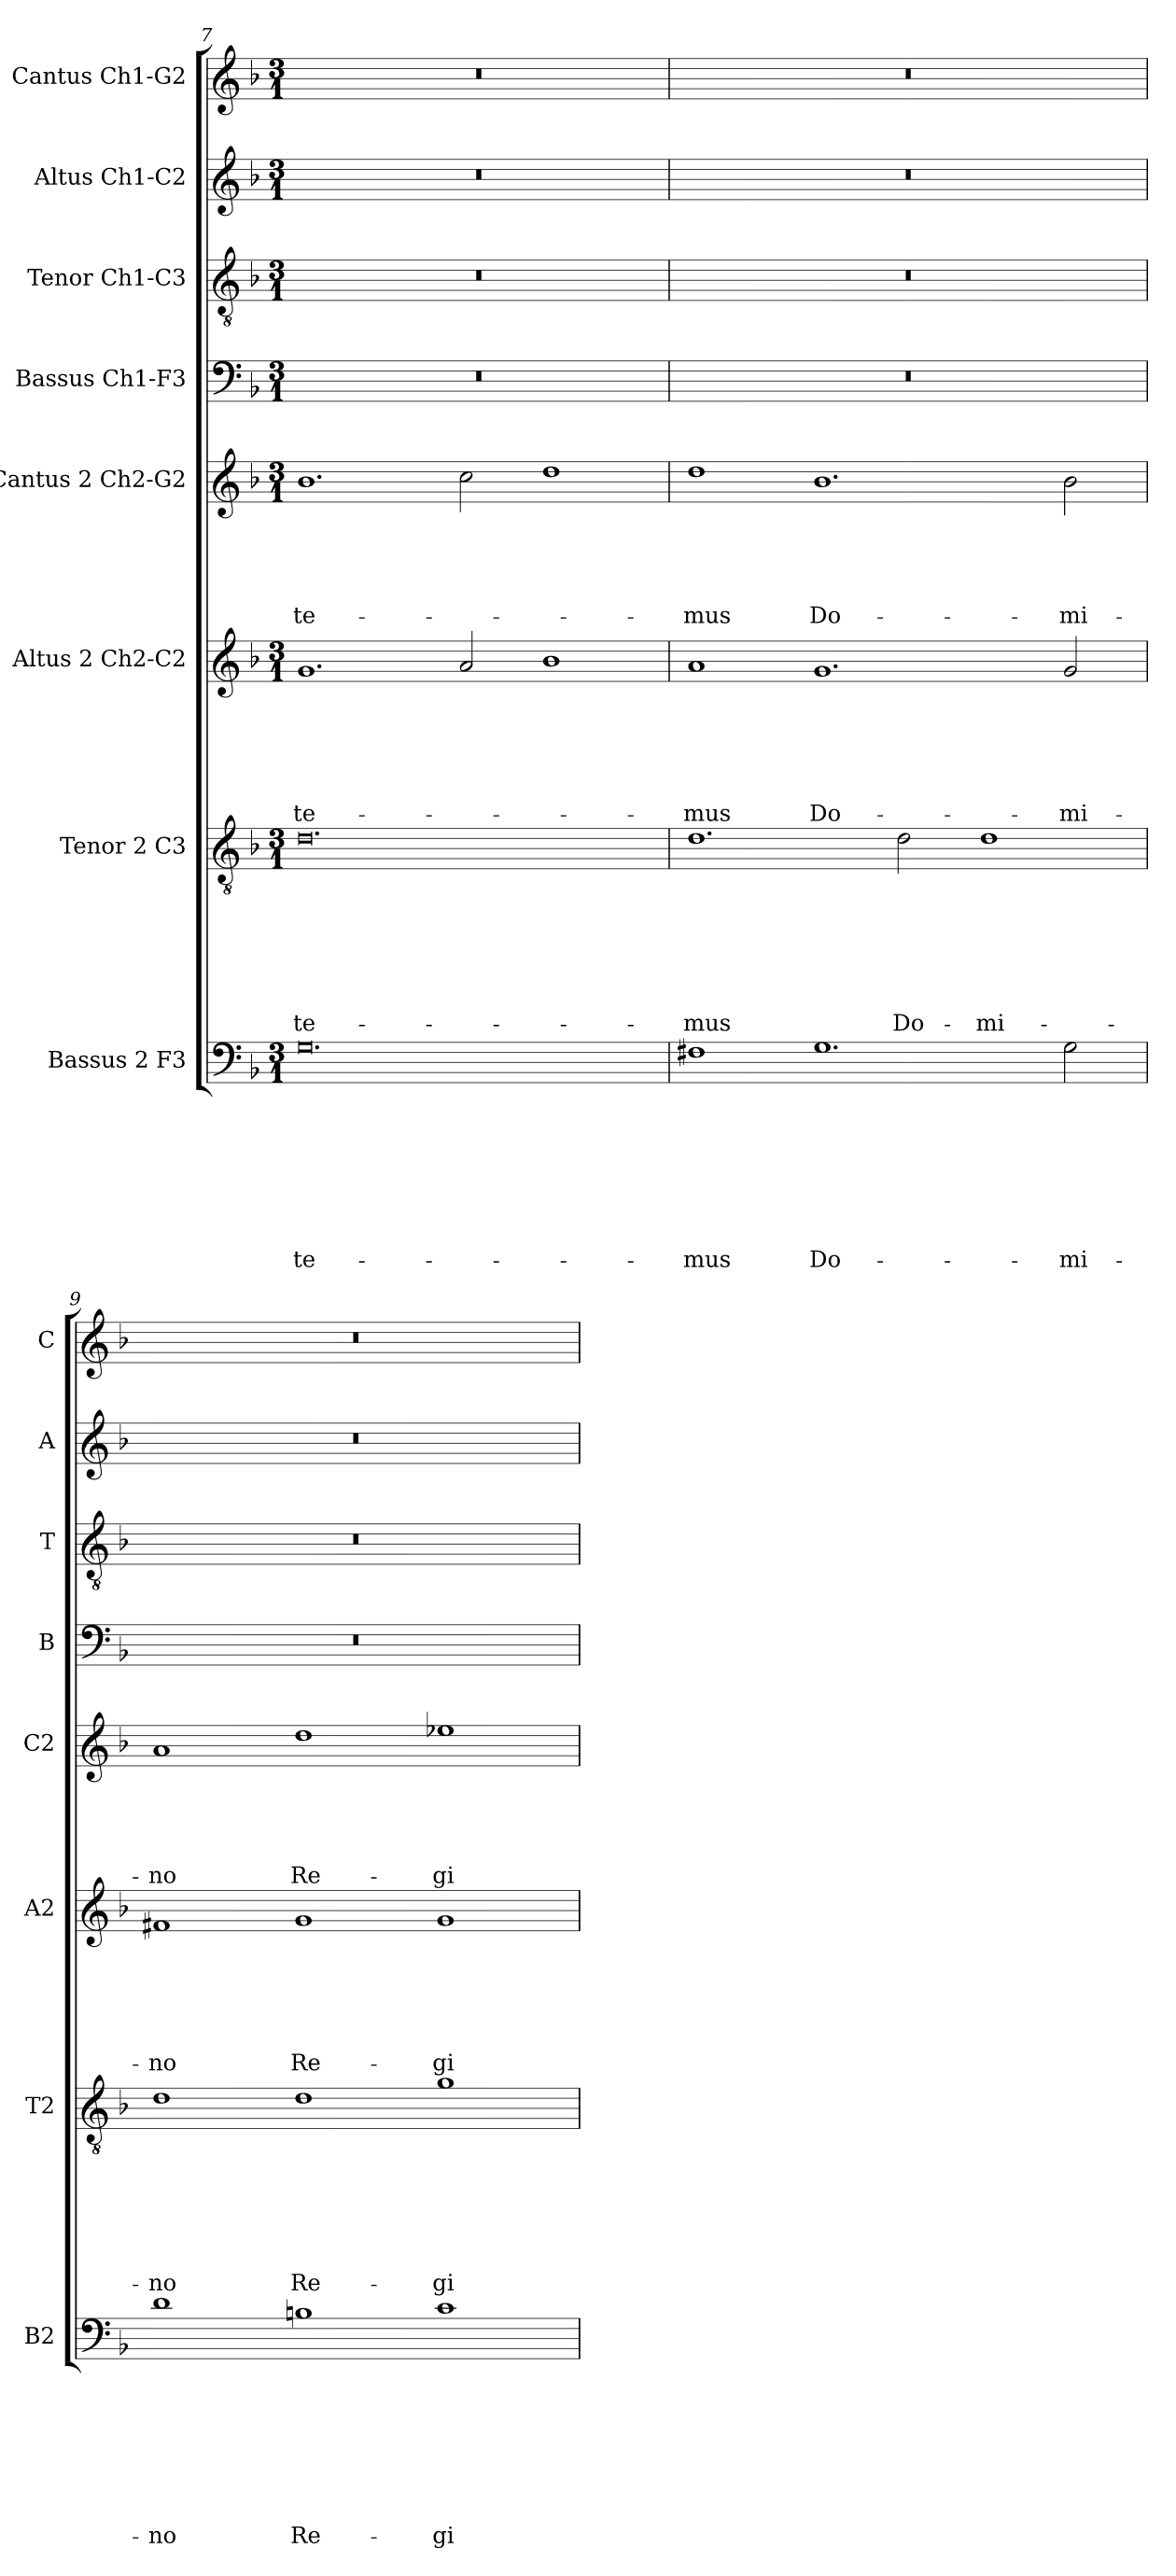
**kern	**text	**text	**text	**text	**text	**text	**text	**text	**kern	**text	**text	**text	**text	**text	**text	**text	**kern	**text	**text	**text	**text	**text	**text	**kern	**text	**text	**text	**text	**text	**kern	**kern	**kern	**kern
*part8	*part8	*part8	*part8	*part8	*part8	*part8	*part8	*part8	*part7	*part7	*part7	*part7	*part7	*part7	*part7	*part7	*part6	*part6	*part6	*part6	*part6	*part6	*part6	*part5	*part5	*part5	*part5	*part5	*part5	*part4	*part3	*part2	*part1
*staff8	*staff8	*staff8	*staff8	*staff8	*staff8	*staff8	*staff8	*staff8	*staff7	*staff7	*staff7	*staff7	*staff7	*staff7	*staff7	*staff7	*staff6	*staff6	*staff6	*staff6	*staff6	*staff6	*staff6	*staff5	*staff5	*staff5	*staff5	*staff5	*staff5	*staff4	*staff3	*staff2	*staff1
*I"Bassus 2 F3	*	*	*	*	*	*	*	*	*I"Tenor 2 C3	*	*	*	*	*	*	*	*I"Altus 2 Ch2-C2	*	*	*	*	*	*	*I"Cantus 2 Ch2-G2	*	*	*	*	*	*I"Bassus  Ch1-F3	*I"Tenor Ch1-C3	*I"Altus  Ch1-C2	*I"Cantus Ch1-G2
*I'B2	*	*	*	*	*	*	*	*	*I'T2	*	*	*	*	*	*	*	*I'A2	*	*	*	*	*	*	*I'C2	*	*	*	*	*	*I'B	*I'T	*I'A	*I'C
!!LO:LB:g=z
*clefF4	*	*	*	*	*	*	*	*	*clefGv2	*	*	*	*	*	*	*	*clefG2	*	*	*	*	*	*	*clefG2	*	*	*	*	*	*clefF4	*clefGv2	*clefG2	*clefG2
*k[b-]	*	*	*	*	*	*	*	*	*k[b-]	*	*	*	*	*	*	*	*k[b-]	*	*	*	*	*	*	*k[b-]	*	*	*	*	*	*k[b-]	*k[b-]	*k[b-]	*k[b-]
*F:	*	*	*	*	*	*	*	*	*F:	*	*	*	*	*	*	*	*F:	*	*	*	*	*	*	*F:	*	*	*	*	*	*F:	*F:	*F:	*F:
*M3/1	*	*	*	*	*	*	*	*	*M3/1	*	*	*	*	*	*	*	*M3/1	*	*	*	*	*	*	*M3/1	*	*	*	*	*	*M3/1	*M3/1	*M3/1	*M3/1
=7	=7	=7	=7	=7	=7	=7	=7	=7	=7	=7	=7	=7	=7	=7	=7	=7	=7	=7	=7	=7	=7	=7	=7	=7	=7	=7	=7	=7	=7	=7	=7	=7	=7
!	!	!	!	!	!	!	!	!LO:LY:b	!	!	!	!	!	!	!	!LO:LY:b	!	!	!	!	!	!	!LO:LY:b	!	!	!	!	!	!LO:LY:b	!	!	!	!
0.G	.	.	.	.	.	.	.	-te-	0.d	.	.	.	.	.	.	-te-	1.g	.	.	.	.	.	-te-	1.b-	.	.	.	.	-te-	0.r	0.r	0.r	0.r
.	.	.	.	.	.	.	.	.	.	.	.	.	.	.	.	.	2a/	.	.	.	.	.	.	2cc\	.	.	.	.	.	.	.	.	.
.	.	.	.	.	.	.	.	.	.	.	.	.	.	.	.	.	1b-	.	.	.	.	.	.	1dd	.	.	.	.	.	.	.	.	.
=8	=8	=8	=8	=8	=8	=8	=8	=8	=8	=8	=8	=8	=8	=8	=8	=8	=8	=8	=8	=8	=8	=8	=8	=8	=8	=8	=8	=8	=8	=8	=8	=8	=8
!	!	!	!	!	!	!	!	!LO:LY:b	!	!	!	!	!	!	!	!LO:LY:b	!	!	!	!	!	!	!LO:LY:b	!	!	!	!	!	!LO:LY:b	!	!	!	!
1F#X	.	.	.	.	.	.	.	-mus	1.d	.	.	.	.	.	.	-mus	1a	.	.	.	.	.	-mus	1dd	.	.	.	.	-mus	0.r	0.r	0.r	0.r
!	!	!	!	!	!	!	!	!LO:LY:b	!	!	!	!	!	!	!	!	!	!	!	!	!	!	!LO:LY:b	!	!	!	!	!	!LO:LY:b	!	!	!	!
1.G	.	.	.	.	.	.	.	Do-	.	.	.	.	.	.	.	.	1.g	.	.	.	.	.	Do-	1.b-	.	.	.	.	Do-	.	.	.	.
!	!	!	!	!	!	!	!	!	!	!	!	!	!	!	!	!LO:LY:b	!	!	!	!	!	!	!	!	!	!	!	!	!	!	!	!	!
.	.	.	.	.	.	.	.	.	2d\	.	.	.	.	.	.	Do-	.	.	.	.	.	.	.	.	.	.	.	.	.	.	.	.	.
!	!	!	!	!	!	!	!	!	!	!	!	!	!	!	!	!LO:LY:b	!	!	!	!	!	!	!	!	!	!	!	!	!	!	!	!	!
.	.	.	.	.	.	.	.	.	1d	.	.	.	.	.	.	-mi-	.	.	.	.	.	.	.	.	.	.	.	.	.	.	.	.	.
!	!	!	!	!	!	!	!	!LO:LY:b	!	!	!	!	!	!	!	!	!	!	!	!	!	!	!LO:LY:b	!	!	!	!	!	!LO:LY:b	!	!	!	!
2G\	.	.	.	.	.	.	.	-mi-	.	.	.	.	.	.	.	.	2g/	.	.	.	.	.	-mi-	2b-\	.	.	.	.	-mi-	.	.	.	.
=9	=9	=9	=9	=9	=9	=9	=9	=9	=9	=9	=9	=9	=9	=9	=9	=9	=9	=9	=9	=9	=9	=9	=9	=9	=9	=9	=9	=9	=9	=9	=9	=9	=9
!	!	!	!	!	!	!	!	!LO:LY:b	!	!	!	!	!	!	!	!LO:LY:b	!	!	!	!	!	!	!LO:LY:b	!	!	!	!	!	!LO:LY:b	!	!	!	!
1d	.	.	.	.	.	.	.	-no	1d	.	.	.	.	.	.	-no	1f#X	.	.	.	.	.	-no	1a	.	.	.	.	-no	0.r	0.r	0.r	0.r
!	!	!	!	!	!	!	!	!LO:LY:b	!	!	!	!	!	!	!	!LO:LY:b	!	!	!	!	!	!	!LO:LY:b	!	!	!	!	!	!LO:LY:b	!	!	!	!
1Bn	.	.	.	.	.	.	.	Re-	1d	.	.	.	.	.	.	Re-	1g	.	.	.	.	.	Re-	1dd	.	.	.	.	Re-	.	.	.	.
!	!	!	!	!	!	!	!	!LO:LY:b	!	!	!	!	!	!	!	!LO:LY:b	!	!	!	!	!	!	!LO:LY:b	!	!	!	!	!	!LO:LY:b	!	!	!	!
1c	.	.	.	.	.	.	.	-gi	1g	.	.	.	.	.	.	-gi	1g	.	.	.	.	.	-gi	1ee-X	.	.	.	.	-gi	.	.	.	.
=	=	=	=	=	=	=	=	=	=	=	=	=	=	=	=	=	=	=	=	=	=	=	=	=	=	=	=	=	=	=	=	=	=
*-	*-	*-	*-	*-	*-	*-	*-	*-	*-	*-	*-	*-	*-	*-	*-	*-	*-	*-	*-	*-	*-	*-	*-	*-	*-	*-	*-	*-	*-	*-	*-	*-	*-
